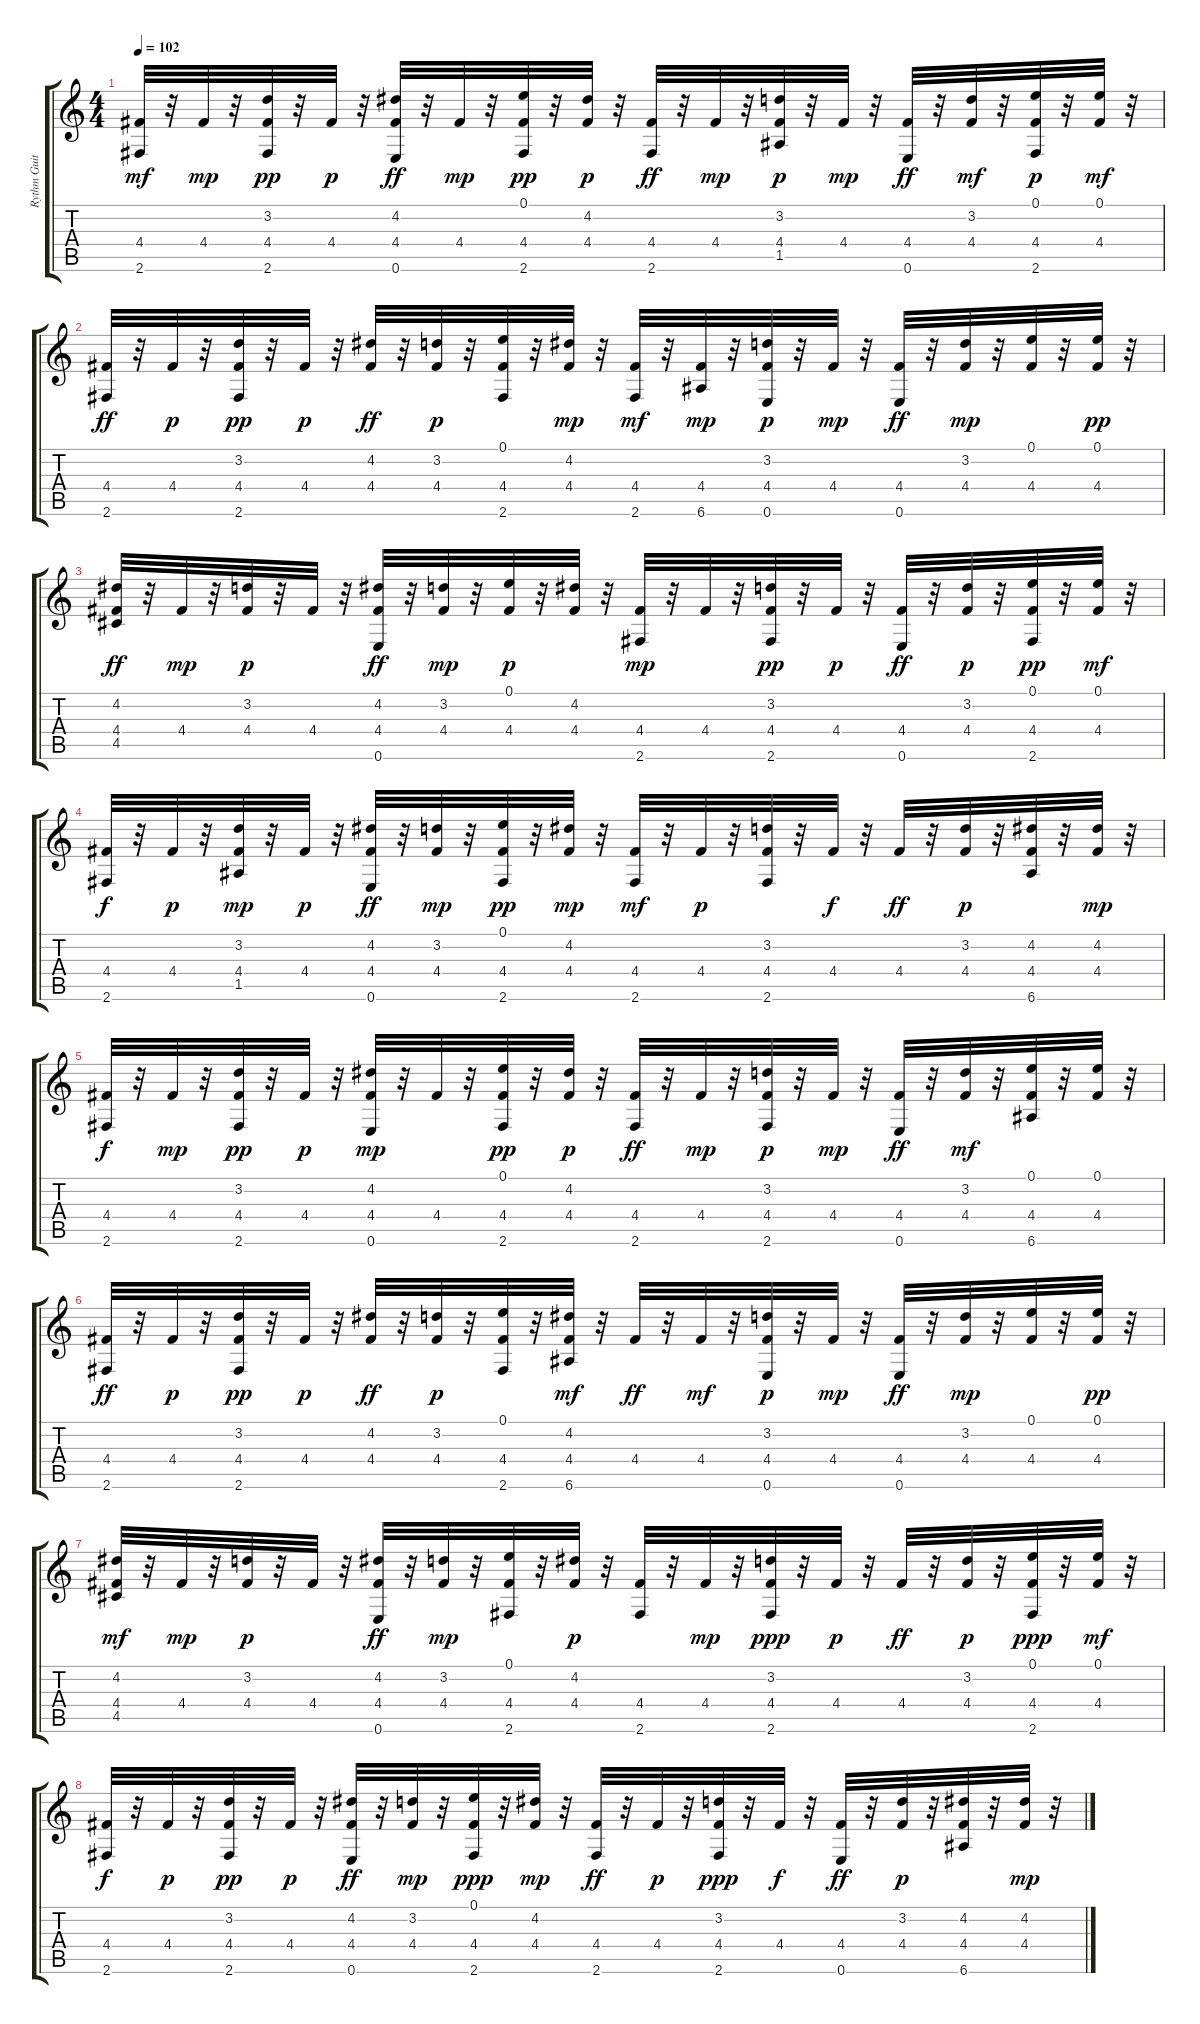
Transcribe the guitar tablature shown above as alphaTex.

\track ("Rythm Guitar 2" "Rythm Guit") {instrument acousticguitarnylon}
\staff {score tabs}
\tuning (E4 B3 G3 D3 A2 E2) {hide}
\ts (4 4)
\tempo 102
\clef g2
\ks c
(4.4 2.6).32{dy mf} r.32 4.4.32{dy mp} r.32 (3.2 4.4 2.6).32{dy pp} r.32 4.4.32{dy p} r.32 (4.2 4.4 0.6).32{dy ff} r.32 4.4.32{dy mp} r.32 (0.1 4.4 2.6).32{dy pp} r.32 (4.2 4.4).32{dy p} r.32 (4.4 2.6).32{dy ff} r.32 4.4.32{dy mp} r.32 (3.2 4.4 1.5).32{dy p} r.32 4.4.32{dy mp} r.32 (4.4 0.6).32{dy ff} r.32 (3.2 4.4).32{dy mf} r.32 (0.1 4.4 2.6).32{dy p} r.32 (0.1 4.4).32{dy mf} r.32 |
(4.4 2.6).32{dy ff} r.32 4.4.32{dy p} r.32 (3.2 4.4 2.6).32{dy pp} r.32 4.4.32{dy p} r.32 (4.2 4.4).32{dy ff} r.32 (3.2 4.4).32{dy p} r.32 (0.1 4.4 2.6).32 r.32 (4.2 4.4).32{dy mp} r.32 (4.4 2.6).32{dy mf} r.32 (4.4 6.6).32{dy mp} r.32 (3.2 4.4 0.6).32{dy p} r.32 4.4.32{dy mp} r.32 (4.4 0.6).32{dy ff} r.32 (3.2 4.4).32{dy mp} r.32 (0.1 4.4).32 r.32 (0.1 4.4).32{dy pp} r.32 |
(4.2 4.4 4.5).32{dy ff} r.32 4.4.32{dy mp} r.32 (3.2 4.4).32{dy p} r.32 4.4.32 r.32 (4.2 4.4 0.6).32{dy ff} r.32 (3.2 4.4).32{dy mp} r.32 (0.1 4.4).32{dy p} r.32 (4.2 4.4).32 r.32 (4.4 2.6).32{dy mp} r.32 4.4.32 r.32 (3.2 4.4 2.6).32{dy pp} r.32 4.4.32{dy p} r.32 (4.4 0.6).32{dy ff} r.32 (3.2 4.4).32{dy p} r.32 (0.1 4.4 2.6).32{dy pp} r.32 (0.1 4.4).32{dy mf} r.32 |
(4.4 2.6).32{dy f} r.32 4.4.32{dy p} r.32 (3.2 4.4 1.5).32{dy mp} r.32 4.4.32{dy p} r.32 (4.2 4.4 0.6).32{dy ff} r.32 (3.2 4.4).32{dy mp} r.32 (0.1 4.4 2.6).32{dy pp} r.32 (4.2 4.4).32{dy mp} r.32 (4.4 2.6).32{dy mf} r.32 4.4.32{dy p} r.32 (3.2 4.4 2.6).32 r.32 4.4.32{dy f} r.32 4.4.32{dy ff} r.32 (3.2 4.4).32{dy p} r.32 (4.2 4.4 6.6).32 r.32 (4.2 4.4).32{dy mp} r.32 |
(4.4 2.6).32{dy f} r.32 4.4.32{dy mp} r.32 (3.2 4.4 2.6).32{dy pp} r.32 4.4.32{dy p} r.32 (4.2 4.4 0.6).32{dy mp} r.32 4.4.32 r.32 (0.1 4.4 2.6).32{dy pp} r.32 (4.2 4.4).32{dy p} r.32 (4.4 2.6).32{dy ff} r.32 4.4.32{dy mp} r.32 (3.2 4.4 2.6).32{dy p} r.32 4.4.32{dy mp} r.32 (4.4 0.6).32{dy ff} r.32 (3.2 4.4).32{dy mf} r.32 (0.1 4.4 6.6).32 r.32 (0.1 4.4).32 r.32 |
(4.4 2.6).32{dy ff} r.32 4.4.32{dy p} r.32 (3.2 4.4 2.6).32{dy pp} r.32 4.4.32{dy p} r.32 (4.2 4.4).32{dy ff} r.32 (3.2 4.4).32{dy p} r.32 (0.1 4.4 2.6).32 r.32 (4.2 4.4 6.6).32{dy mf} r.32 4.4.32{dy ff} r.32 4.4.32{dy mf} r.32 (3.2 4.4 0.6).32{dy p} r.32 4.4.32{dy mp} r.32 (4.4 0.6).32{dy ff} r.32 (3.2 4.4).32{dy mp} r.32 (0.1 4.4).32 r.32 (0.1 4.4).32{dy pp} r.32 |
(4.2 4.4 4.5).32{dy mf} r.32 4.4.32{dy mp} r.32 (3.2 4.4).32{dy p} r.32 4.4.32 r.32 (4.2 4.4 0.6).32{dy ff} r.32 (3.2 4.4).32{dy mp} r.32 (0.1 4.4 2.6).32 r.32 (4.2 4.4).32{dy p} r.32 (4.4 2.6).32 r.32 4.4.32{dy mp} r.32 (3.2 4.4 2.6).32{dy ppp} r.32 4.4.32{dy p} r.32 4.4.32{dy ff} r.32 (3.2 4.4).32{dy p} r.32 (0.1 4.4 2.6).32{dy ppp} r.32 (0.1 4.4).32{dy mf} r.32 |
(4.4 2.6).32{dy f} r.32 4.4.32{dy p} r.32 (3.2 4.4 2.6).32{dy pp} r.32 4.4.32{dy p} r.32 (4.2 4.4 0.6).32{dy ff} r.32 (3.2 4.4).32{dy mp} r.32 (0.1 4.4 2.6).32{dy ppp} r.32 (4.2 4.4).32{dy mp} r.32 (4.4 2.6).32{dy ff} r.32 4.4.32{dy p} r.32 (3.2 4.4 2.6).32{dy ppp} r.32 4.4.32{dy f} r.32 (4.4 0.6).32{dy ff} r.32 (3.2 4.4).32{dy p} r.32 (4.2 4.4 6.6).32 r.32 (4.2 4.4).32{dy mp} r.32
